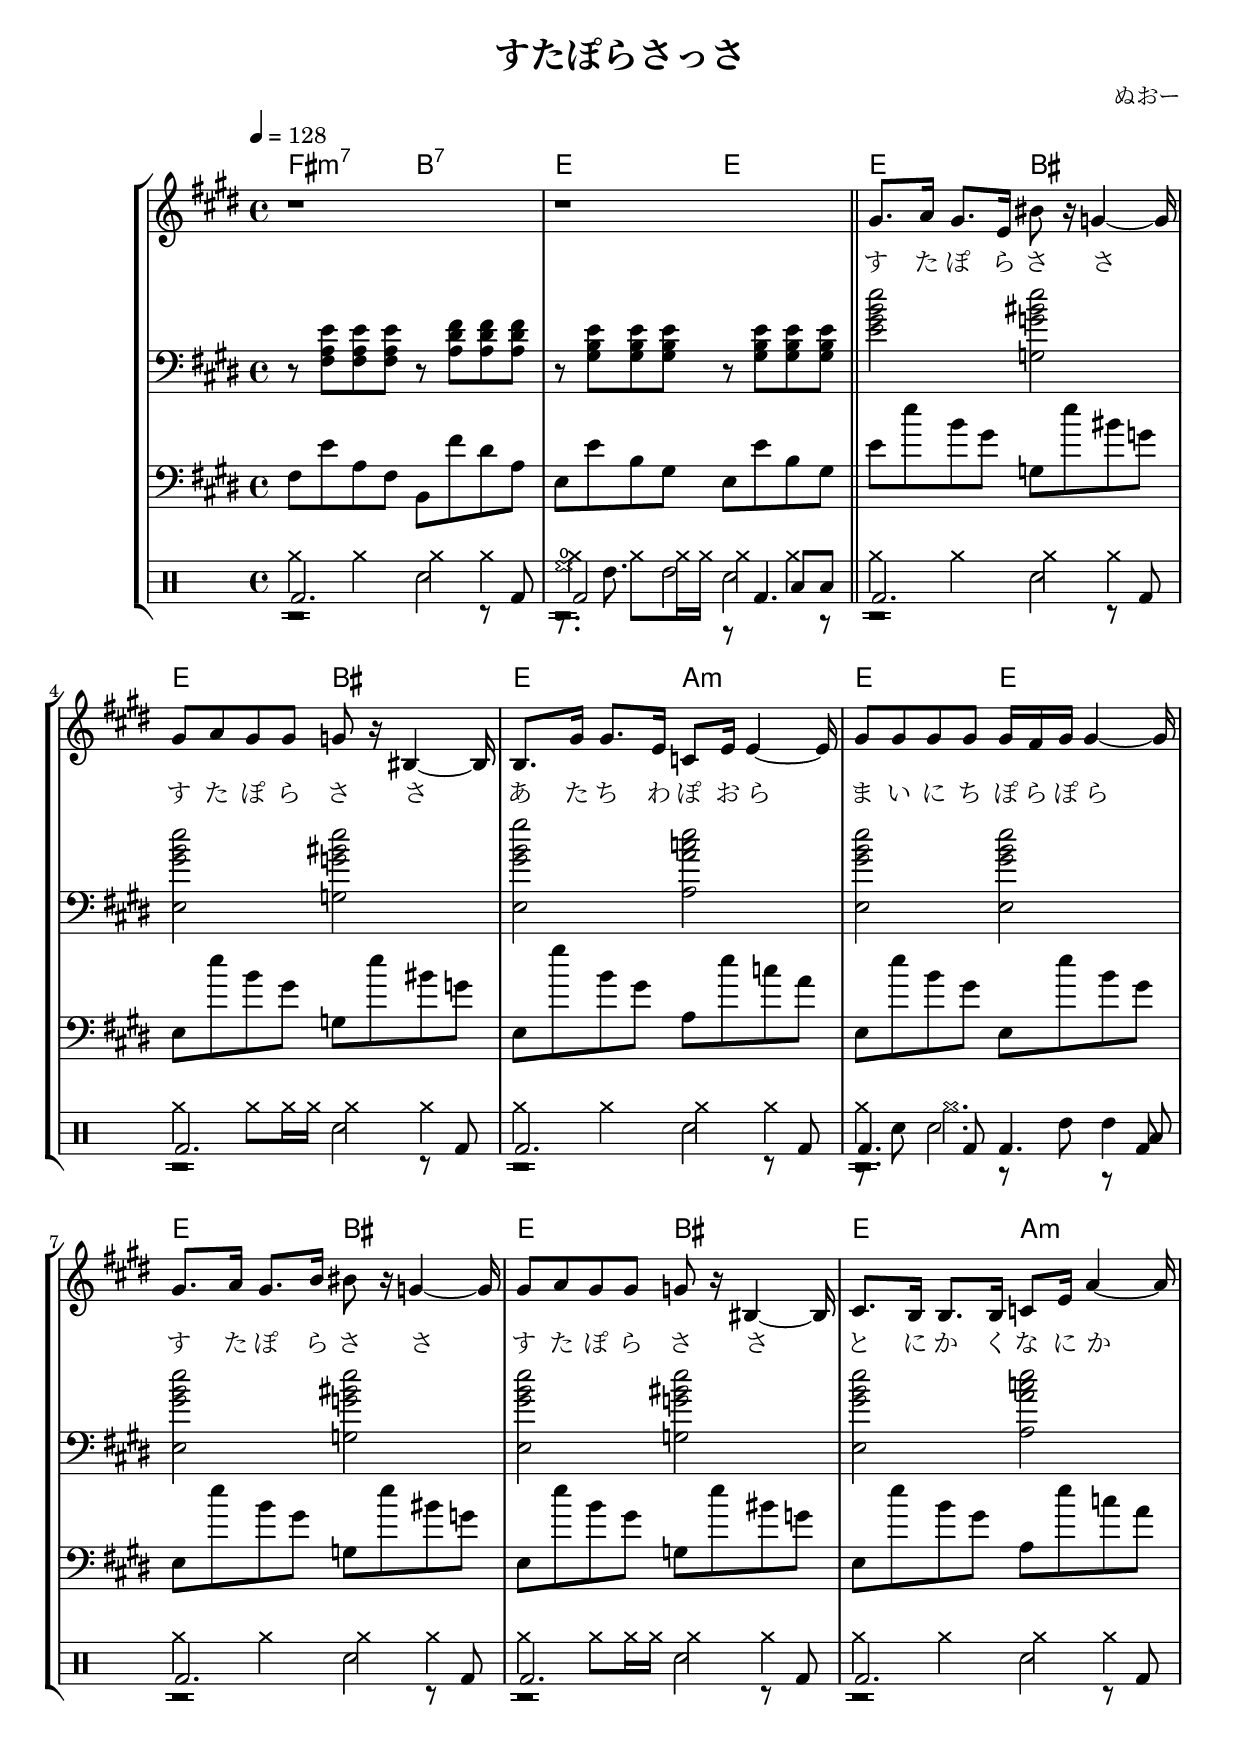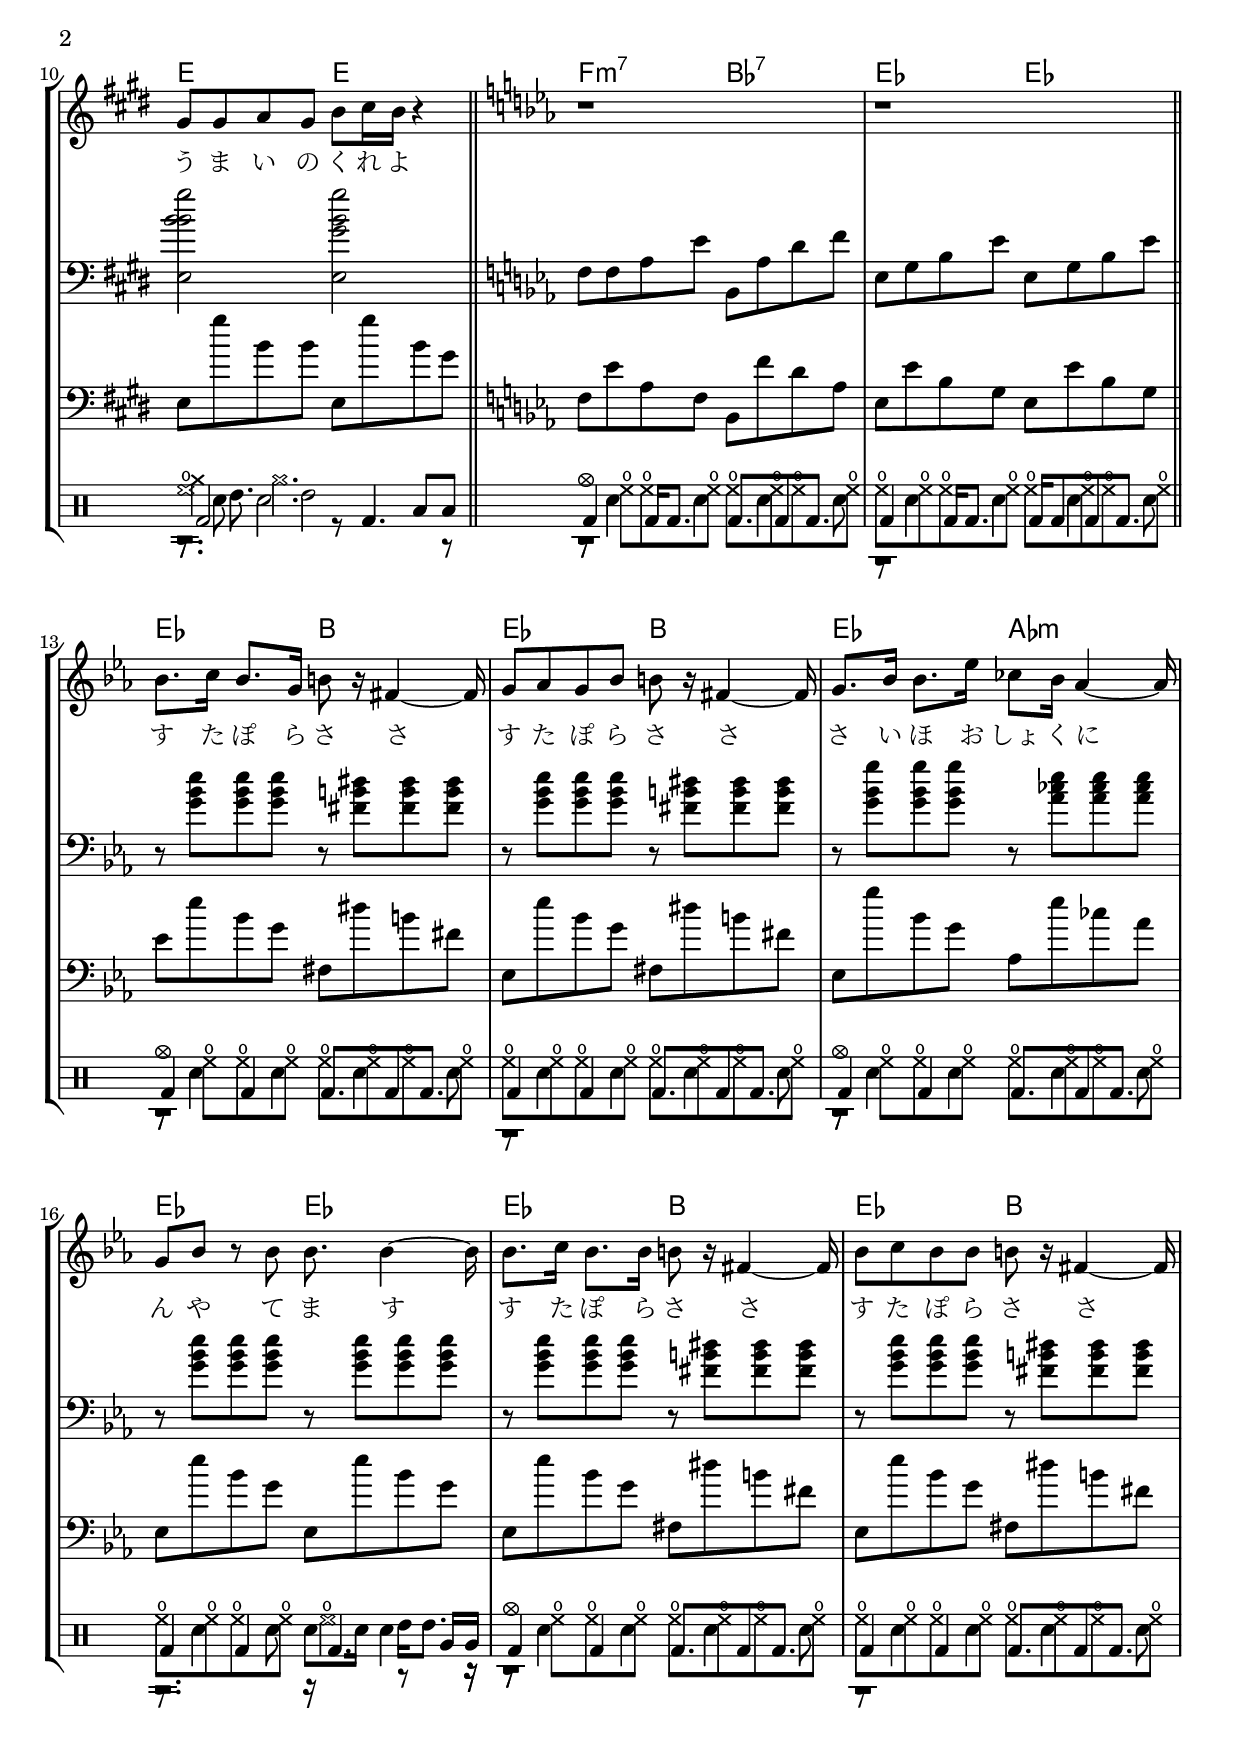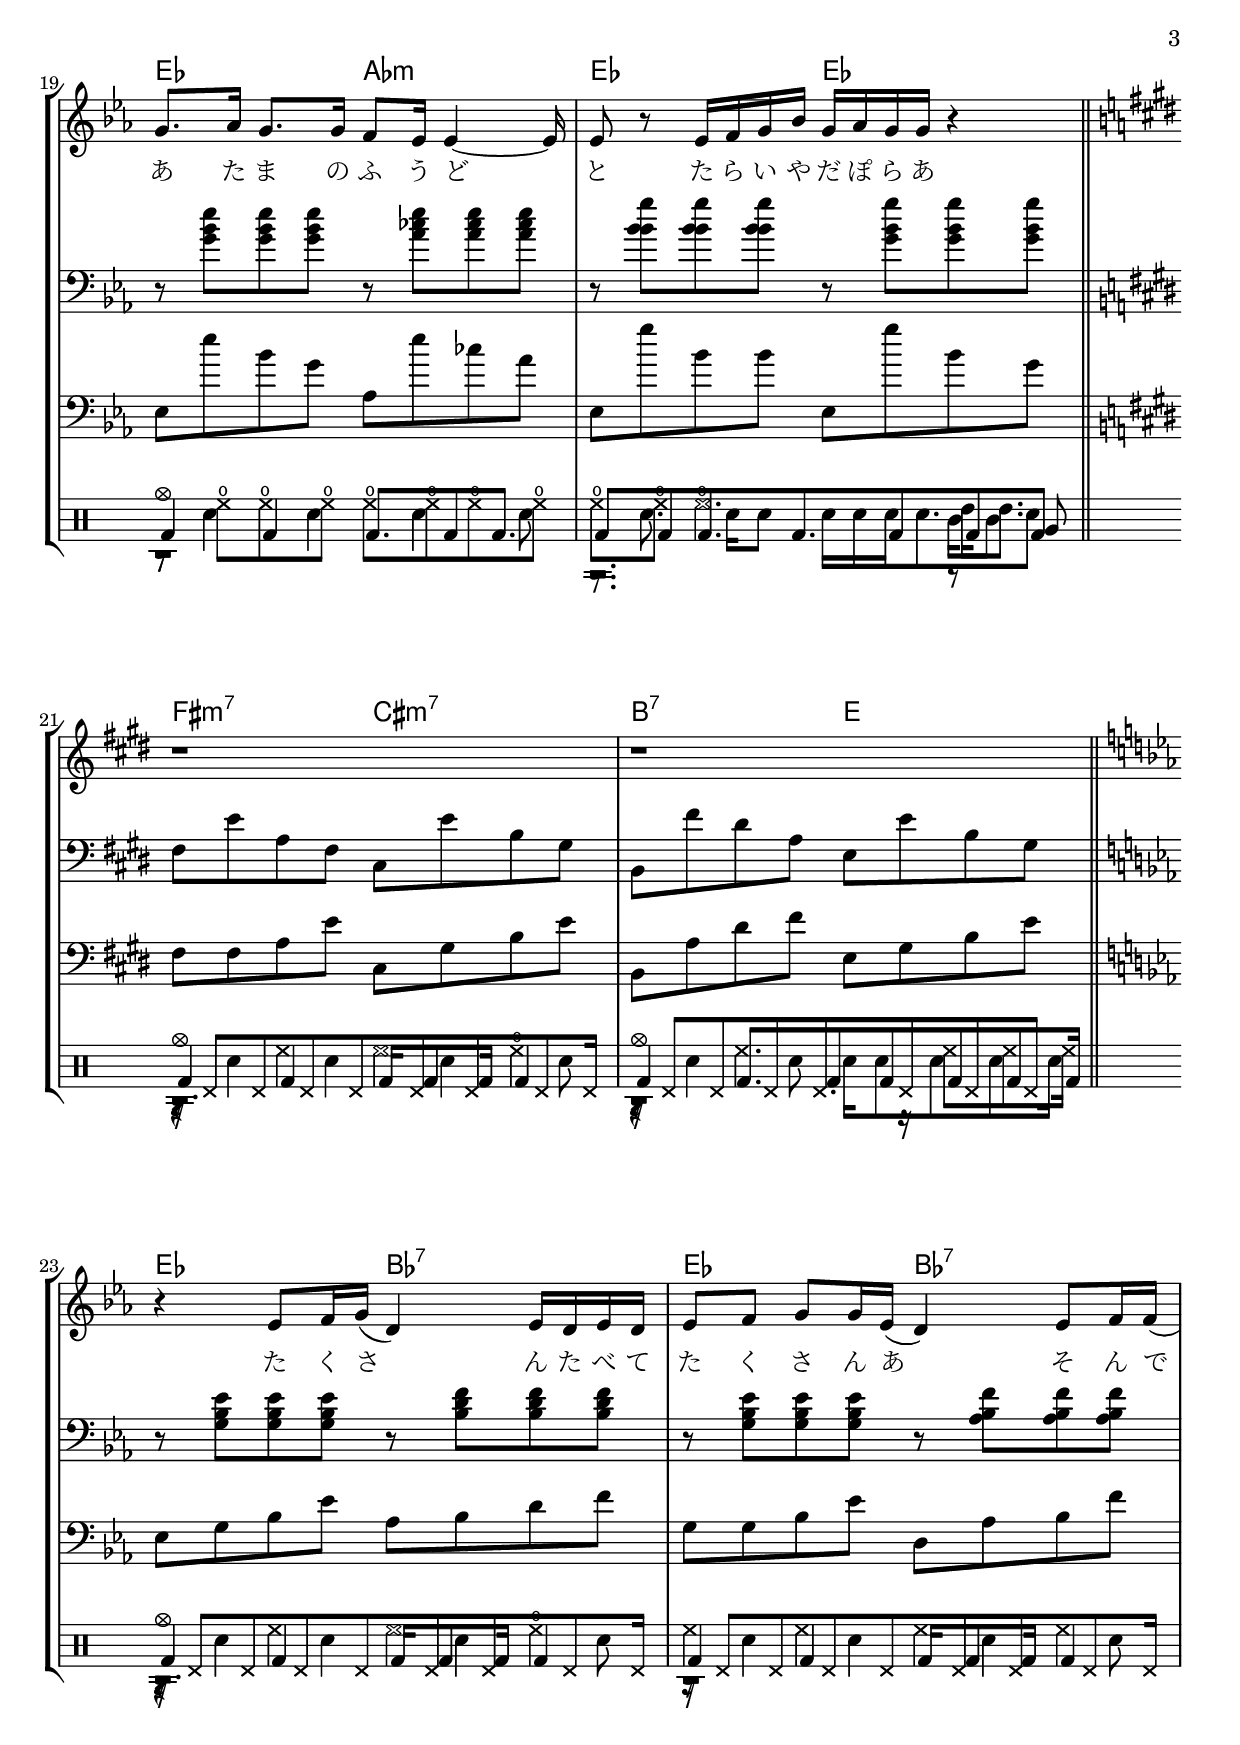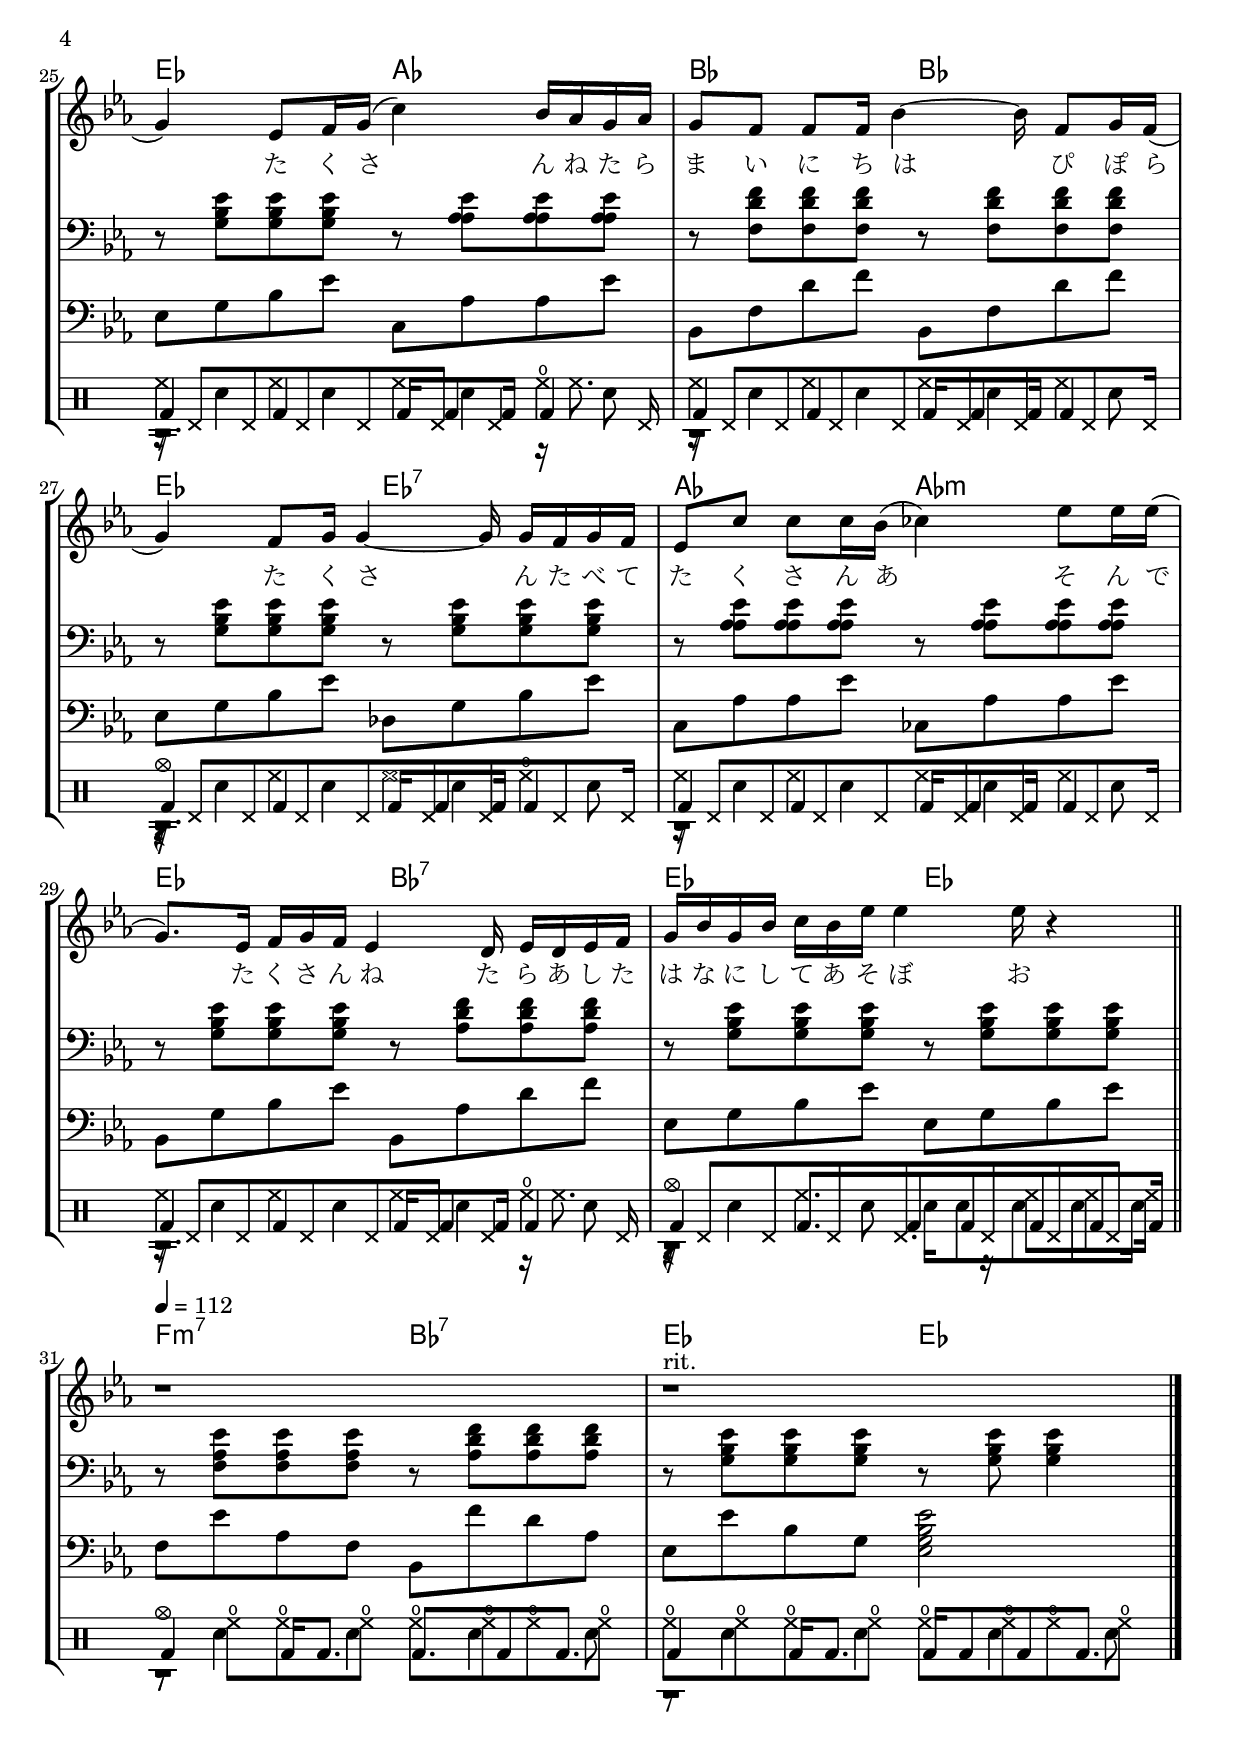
\version "2.12.1"

\header {
	title = \markup {すたぽらさっさ}
	composer = \markup \center-column {ぬおー}
}

harmony = \chordmode {
	fis2:min7 b:7 e e 

	e bis e bis e a:m e e e bis e bis e a:m e e 

	f:min7 bes:7 es es 

	es b es b es as:m es es es b es b es as:m es es 

	fis:min7 cis:min7 b:7 e 

	es bes:7 es bes:7 es as bes bes es es:7 as as:m es bes:7 es es 

	f:min7 bes:7 es es 
}

melody = {
	\key e \major
	\tempo 4 = 128
	r1 | r1   
	\set Staff.midiInstrument = #"Clarinet"
	 gis'8.  a'16  gis'8.  e'16  bis'8  r16  g'4~g'16 
	gis'8  a'8  gis'8  gis'8  g'8  r16  bis4~bis16 
	b8.  gis'16  gis'8.  e'16  c'8  e'16  e'4~e'16 
	gis'8  gis'8  gis'8  gis'8  gis'16  fis'16  gis'16  gis'4~gis'16 
	gis'8.  a'16  gis'8.  b'16  bis'8  r16  g'4~g'16 
	gis'8  a'8  gis'8  gis'8  g'8  r16  bis4~bis16 
	cis'8.  b16  b8.  b16  c'8  e'16  a'4~a'16 
	gis'8  gis'8  a'8  gis'8  b'8  cis''16  b'16  	r4 	\key es \major
	r1 | r1   
	\set Staff.midiInstrument = #"Clarinet"
	 bes'8.  c''16  bes'8.  g'16  b'8  r16  fis'4~fis'16 
	g'8  as'8  g'8  bes'8  b'8  r16  fis'4~fis'16 
	g'8.  bes'16  bes'8.  es''16  ces''8  bes'16  as'4~as'16 
	g'8  bes'8  r8  bes'8  bes'8.  bes'4~bes'16 
	bes'8.  c''16  bes'8.  bes'16  b'8  r16  fis'4~fis'16 
	bes'8  c''8  bes'8  bes'8  b'8  r16  fis'4~fis'16 
	g'8.  as'16  g'8.  g'16  f'8  es'16  es'4~es'16 
	es'8  r8  es'16  f'16  g'16  bes'16  g'16  as'16  g'16  g'16  	r4 	\key e \major
	r1 | r1   
	\set Staff.midiInstrument = #"Clarinet"
		\key es \major
r4 es'8  f'16  g'16  (d'4)  es'16  d'16  es'16  d'16 
	es'8  f'8  g'8  g'16  es'16  (d'4)  es'8  f'16  f'16 
	(g'4)  es'8  f'16  g'16  (c''4)  bes'16  as'16  g'16  as'16 
	g'8  f'8  f'8  f'16  bes'4~bes'16  f'8  g'16  f'16 
	(g'4)  f'8  g'16  g'4~g'16  g'16  f'16  g'16  f'16 
	es'8  c''8  c''8  c''16  bes'16  (ces''4)  es''8  es''16  es''16 
	(g'8.)  es'16  f'16  g'16  f'16  es'4  d'16  es'16  d'16  es'16  f'16 
	g'16  bes'16  g'16  bes'16  c''16  bes'16  es''16  es''4  es''16  	r4 	\tempo 4 = 112
	r1 | r1^"rit." \bar "|."
}

words = \lyricmode {
	
	す  た  ぽ  ら  さ  さ  す  た  ぽ  ら  さ  さ  あ  た  ち  わ  ぽ  お  ら  ま  い  に  ち  ぽ  ら  ぽ  ら  す  た  ぽ  ら  さ  さ  す  た  ぽ  ら  さ  さ  と  に  か  く  な  に  か  う  ま  い  の  く  れ  よ  
	
	す  た  ぽ  ら  さ  さ  す  た  ぽ  ら  さ  さ  さ  い  ほ  お  しょ  く  に  ん  や  て  ま  す  す  た  ぽ  ら  さ  さ  す  た  ぽ  ら  さ  さ  あ  た  ま  の  ふ  う  ど  と  た  ら  い  や  だ  ぽ  ら  あ  
	
	た  く  さ  ん  た  べ  て  た  く  さ  ん  あ  そ  ん  で  た  く  さ  ん  ね  た  ら  ま  い  に  ち  は  ぴ  ぽ  ら  た  く  さ  ん  た  べ  て  た  く  さ  ん  あ  そ  ん  で  た  く  さ  ん  ね  た  ら  あ  し  た  は  な  に  し  て  あ  そ  ぼ  お  
	
}

tempochange = {
	\tempo 4 = 128
	r1 | r1 \bar "||"
	\tempo 4 = 128
	r1 | r1 | r1 | r1 | r1 | r1 | r1 | r1 \bar "||"
	\tempo 4 = 128
	r1 | r1 \bar "||"
	\tempo 4 = 128
	r1 | r1 | r1 | r1 | r1 | r1 | r1 | r1 \bar "||"
	\tempo 4 = 128
	r1 | r1 \bar "||"
	\tempo 4 = 128
	r1 | r1 | r1 | r1 | r1 | r1 | r1 | r1 \bar "||"
	\tempo 4 = 112
	r1 | \tempo 4 = 84 r2 \tempo 4 = 74 r2 \bar "|."
}

mainacc = {
	\clef bass
	\set Staff.midiInstrument = #"Electric Guitar (clean)"
	\key e \major
	\tempo 4 = 128
	r8 <fis a e'>8 <fis a e'>8 <fis a e'>8
	r8 <a dis' fis'>8 <a dis' fis'>8 <a dis' fis'>8
	r8 <gis b e'>8 <gis b e'>8 <gis b e'>8
	r8 <gis b e'>8 <gis b e'>8 <gis b e'>8
	\bar "||"

	\set Staff.midiInstrument = #"Electric Guitar (clean)"
	<e' gis' b' e''>2
	<g g' bis' e''>2
	<e gis' b' e''>2
	<g g' bis' e''>2
	<e gis' b' gis''>2
	<a a' c'' e''>2
	<e gis' b' e''>2
	<e gis' b' e''>2
	<e gis' b' e''>2
	<g g' bis' e''>2
	<e gis' b' e''>2
	<g g' bis' e''>2
	<e gis' b' e''>2
	<a a' c'' e''>2
	<e b' b' gis''>2
	<e gis' b' gis''>2
	\bar "||"

	\set Staff.midiInstrument = #"Electric Guitar (muted)"
	\key es \major
	f8 f8 as8 es'8
	bes,8 as8 d'8 f'8
	es8 g8 bes8 es'8
	es8 g8 bes8 es'8
	\bar "||"

	\set Staff.midiInstrument = #"Electric Guitar (clean)"
	r8 <g' bes' es''>8 <g' bes' es''>8 <g' bes' es''>8
	r8 <fis' b' dis''>8 <fis' b' dis''>8 <fis' b' dis''>8
	r8 <g' bes' es''>8 <g' bes' es''>8 <g' bes' es''>8
	r8 <fis' b' dis''>8 <fis' b' dis''>8 <fis' b' dis''>8
	r8 <g' bes' g''>8 <g' bes' g''>8 <g' bes' g''>8
	r8 <as' ces'' es''>8 <as' ces'' es''>8 <as' ces'' es''>8
	r8 <g' bes' es''>8 <g' bes' es''>8 <g' bes' es''>8
	r8 <g' bes' es''>8 <g' bes' es''>8 <g' bes' es''>8
	r8 <g' bes' es''>8 <g' bes' es''>8 <g' bes' es''>8
	r8 <fis' b' dis''>8 <fis' b' dis''>8 <fis' b' dis''>8
	r8 <g' bes' es''>8 <g' bes' es''>8 <g' bes' es''>8
	r8 <fis' b' dis''>8 <fis' b' dis''>8 <fis' b' dis''>8
	r8 <g' bes' es''>8 <g' bes' es''>8 <g' bes' es''>8
	r8 <as' ces'' es''>8 <as' ces'' es''>8 <as' ces'' es''>8
	r8 <bes' bes' g''>8 <bes' bes' g''>8 <bes' bes' g''>8
	r8 <g' bes' g''>8 <g' bes' g''>8 <g' bes' g''>8
	\bar "||"

	\set Staff.midiInstrument = #"Electric Guitar (clean)"
	\key e \major
	fis8 e' a fis
	cis8 e' b gis
	b,8 fis' dis' a
	e8 e' b gis
	\bar "||"

	\set Staff.midiInstrument = #"Acoustic Guitar (nylon)"
	\key es \major
	r8 <g bes es'>8 <g bes es'>8 <g bes es'>8
	r8 <bes d' f'>8 <bes d' f'>8 <bes d' f'>8
	r8 <g bes es'>8 <g bes es'>8 <g bes es'>8
	r8 <as bes f'>8 <as bes f'>8 <as bes f'>8
	r8 <g bes es'>8 <g bes es'>8 <g bes es'>8
	r8 <as as es'>8 <as as es'>8 <as as es'>8
	r8 <f d' f'>8 <f d' f'>8 <f d' f'>8
	r8 <f d' f'>8 <f d' f'>8 <f d' f'>8
	r8 <g bes es'>8 <g bes es'>8 <g bes es'>8
	r8 <g bes es'>8 <g bes es'>8 <g bes es'>8
	r8 <as as es'>8 <as as es'>8 <as as es'>8
	r8 <as as es'>8 <as as es'>8 <as as es'>8
	r8 <g bes es'>8 <g bes es'>8 <g bes es'>8
	r8 <as d' f'>8 <as d' f'>8 <as d' f'>8
	r8 <g bes es'>8 <g bes es'>8 <g bes es'>8
	r8 <g bes es'>8 <g bes es'>8 <g bes es'>8
	\bar "||"

	\set Staff.midiInstrument = #"Electric Guitar (clean)"
	\tempo 4 = 112
	r8 <f as es'>8 <f as es'>8 <f as es'>8
	r8 <as d' f'>8 <as d' f'>8 <as d' f'>8
	r8 <g bes es'>8 <g bes es'>8 <g bes es'>8
	r8 <g bes es'>8 <g bes es'>4
	\bar "|."
}

subacc = {
	\clef bass
	\set Staff.midiInstrument = #"Electric Bass (pick)"
	\key e \major
	\tempo 4 = 128
	fis8 e' a fis
	b,8 fis' dis' a
	e8 e' b gis
	e8 e' b gis
	\bar "||"

	\set Staff.midiInstrument = #"Electric Bass (pick)"
	e'8 e'' b' gis'
	g8 e'' bis' g'
	e8 e'' b' gis'
	g8 e'' bis' g'
	e8 gis'' b' gis'
	a8 e'' c'' a'
	e8 e'' b' gis'
	e8 e'' b' gis'
	e8 e'' b' gis'
	g8 e'' bis' g'
	e8 e'' b' gis'
	g8 e'' bis' g'
	e8 e'' b' gis'
	a8 e'' c'' a'
	e8 gis'' b' b'
	e8 gis'' b' gis'
	\bar "||"

	\set Staff.midiInstrument = #"Synth Bass 2"
	\key es \major
	f8 es' as f
	bes,8 f' d' as
	es8 es' bes g
	es8 es' bes g
	\bar "||"

	\set Staff.midiInstrument = #"Synth Bass 2"
	es'8 es'' bes' g'
	fis8 dis'' b' fis'
	es8 es'' bes' g'
	fis8 dis'' b' fis'
	es8 g'' bes' g'
	as8 es'' ces'' as'
	es8 es'' bes' g'
	es8 es'' bes' g'
	es8 es'' bes' g'
	fis8 dis'' b' fis'
	es8 es'' bes' g'
	fis8 dis'' b' fis'
	es8 es'' bes' g'
	as8 es'' ces'' as'
	es8 g'' bes' bes'
	es8 g'' bes' g'
	\bar "||"

	\set Staff.midiInstrument = #"Electric Bass (pick)"
	\key e \major
	fis8 fis8 a8 e'8
	cis8 gis8 b8 e'8
	b,8 a8 dis'8 fis'8
	e8 gis8 b8 e'8
	\bar "||"

	\set Staff.midiInstrument = #"Synth Bass 2"
	\key es \major
	es8 g8 bes8 es'8
	as8 bes8 d'8 f'8
	g8 g8 bes8 es'8
	d8 as8 bes8 f'8
	es8 g8 bes8 es'8
	c8 as8 as8 es'8
	bes,8 f8 d'8 f'8
	bes,8 f8 d'8 f'8
	es8 g8 bes8 es'8
	des8 g8 bes8 es'8
	c8 as8 as8 es'8
	ces8 as8 as8 es'8
	bes,8 g8 bes8 es'8
	bes,8 as8 d'8 f'8
	es8 g8 bes8 es'8
	es8 g8 bes8 es'8
	\bar "||"

	\set Staff.midiInstrument = #"Synth Bass 2"
	\tempo 4 = 112
	f8 es' as f
	bes,8 f' d' as
	es8 es' bes g
	<es g bes es'>2
	\bar "|."
}

percA = {
	\drummode {
	cymr4 cymr4 cymr4 cymr4  |cymr4 cymr8 cymr16 cymr16 cymr4 cymr4  \bar "||"
	cymr4 cymr4 cymr4 cymr4  |cymr4 cymr8 cymr16 cymr16 cymr4 cymr4  |cymr4 cymr4 cymr4 cymr4  |cymr4 cymr2.  |cymr4 cymr4 cymr4 cymr4  |cymr4 cymr8 cymr16 cymr16 cymr4 cymr4  |cymr4 cymr4 cymr4 cymr4  |cymr4 cymr2.  \bar "||"
	cymc1  |r1  \bar "||"
	r8 hho8 hho8 hho8 hho8 hho8 hho8 hho8  |hho8 hho8 hho8 hho8 hho8 hho8 hho8 hho8  |r8 hho8 hho8 hho8 hho8 hho8 hho8 hho8  |hho8 hho8 hho8 hho8 hho2  |r8 hho8 hho8 hho8 hho8 hho8 hho8 hho8  |hho8 hho8 hho8 hho8 hho8 hho8 hho8 hho8  |r8 hho8 hho8 hho8 hho8 hho8 hho8 hho8  |hho8 hho8 hho2.  \bar "||"
	r2. hho4  |r1  \bar "||"
	r2. hho4  |r1  |r2. hho4  |r1  |r2. hho4  |r1  |r2. hho4  |r1  \bar "||"
	cymc1  |r1  \bar "|."
	}
}

percB = {
	\drummode {
	r2 sn2  |r2 sn2  \bar "||"
	r2 sn2  |r2 sn2  |r2 sn2  |r8 sn8 sn2.  |r2 sn2  |r2 sn2  |r2 sn2  |r8 sn8 sn2.  \bar "||"
	r8 hho8 hho8 hho8 hho8 hho8 hho8 hho8  |hho8 hho8 hho8 hho8 hho8 hho8 hho8 hho8  \bar "||"
	r8 sn4 sn4 sn4 sn8  |r8 sn4 sn4 sn4 sn8  |r8 sn4 sn4 sn4 sn8  |r8 sn4 sn8 sn8 sn16 sn4 r16  |r8 sn4 sn4 sn4 sn8  |r8 sn4 sn4 sn4 sn8  |r8 sn4 sn4 sn4 sn8  |r8 sn8. sn16 sn8 sn16 sn16 sn16 sn8. sn8  \bar "||"
	r4 hh4 hh2  |r4 hh4. r16 hh8 hh8 hh16  \bar "||"
	r4 hh4 hh2  |hh4 hh4 hh4 hh4  |hh4 hh4 hh4 r16 hh8.  |hh4 hh4 hh4 hh4  |r4 hh4 hh2  |hh4 hh4 hh4 hh4  |hh4 hh4 hh4 r16 hh8.  |r4 hh4. r16 hh8 hh8 hh16  \bar "||"
	r8 hho8 hho8 hho8 hho8 hho8 hho8 hho8  |hho8 hho8 hho8 hho8 hho8 hho8 hho8 hho8  \bar "|."
	}
}

percC = {
	\drummode {
	bd2. r8 bd8  |bd2 r8 bd4.  \bar "||"
	bd2. r8 bd8  |bd2. r8 bd8  |bd2. r8 bd8  |bd4. bd8 bd4. bd8  |bd2. r8 bd8  |bd2. r8 bd8  |bd2. r8 bd8  |bd2 r8 bd4.  \bar "||"
	r1  |r1  \bar "||"
	bd4 bd4 bd8. bd8 bd8.  |bd4 bd4 bd8. bd8 bd8.  |bd4 bd4 bd8. bd8 bd8.  |bd4 bd4 r16 bd4. r16  |bd4 bd4 bd8. bd8 bd8.  |bd4 bd4 bd8. bd8 bd8.  |bd4 bd4 bd8. bd8 bd8.  |bd8 bd8 bd8. bd8. bd8 bd8 bd8  \bar "||"
	r16 hhp8 hhp8 hhp8 hhp8 hhp8 hhp8 hhp8 hhp16  |r16 hhp8 hhp8 hhp8 hhp8. hhp8 hhp8 hhp8  \bar "||"
	r16 hhp8 hhp8 hhp8 hhp8 hhp8 hhp8 hhp8 hhp16  |r16 hhp8 hhp8 hhp8 hhp8 hhp8 hhp8 hhp8 hhp16  |r16 hhp8 hhp8 hhp8 hhp8 hhp8 hhp4 hhp16  |r16 hhp8 hhp8 hhp8 hhp8 hhp8 hhp8 hhp8 hhp16  |r16 hhp8 hhp8 hhp8 hhp8 hhp8 hhp8 hhp8 hhp16  |r16 hhp8 hhp8 hhp8 hhp8 hhp8 hhp8 hhp8 hhp16  |r16 hhp8 hhp8 hhp8 hhp8 hhp8 hhp4 hhp16  |r16 hhp8 hhp8 hhp8 hhp8. hhp8 hhp8 hhp8  \bar "||"
	r1  |r1  \bar "|."
	}
}

percD = {
	\drummode {
	r1 |r8. tommh8. tommh2 r8  \bar "||"
	r1 |r1 |r1 |r2 r8 tommh8 tommh4  |r1 |r1 |r1 |r8. tommh8. tommh2 r8  \bar "||"
	r8 sn4 sn4 sn4 sn8  |r8 sn4 sn4 sn4 sn8  \bar "||"
	cymc1  |r1  |cymc1  |r1  |cymc1  |r1  |cymc1  |r1  \bar "||"
	r8 sn4 sn4 sn4 sn8  |r8 sn4 sn8 sn16 sn8 sn8 sn8 sn16  \bar "||"
	r8 sn4 sn4 sn4 sn8  |r8 sn4 sn4 sn4 sn8  |r8 sn4 sn4 sn4 sn8  |r8 sn4 sn4 sn4 sn8  |r8 sn4 sn4 sn4 sn8  |r8 sn4 sn4 sn4 sn8  |r8 sn4 sn4 sn4 sn8  |r8 sn4 sn8 sn16 sn8 sn8 sn8 sn16  \bar "||"
	r8 sn4 sn4 sn4 sn8  |r8 sn4 sn4 sn4 sn8  \bar "|."
	}
}

percE = {
	\drummode {
	r1 |r2. toml8 toml8  \bar "||"
	r1 |r1 |r1 |r2. r8 toml8  |r1 |r1 |r1 |r2. toml8 toml8  \bar "||"
	bd4 bd16 bd8. bd8. bd8 bd8.  |bd4 bd16 bd8. bd16 bd8 bd8 bd8.  \bar "||"
	r1 |r1 |r1 |r2. tommh16 tommh8.  |r1 |r1 |r1 |r2. tommh16 tommh8.  \bar "||"
	bd4 bd4 bd16 bd8 bd16 bd4  |bd4 bd8. bd8 bd8 bd8 bd8 bd16  \bar "||"
	bd4 bd4 bd16 bd8 bd16 bd4  |bd4 bd4 bd16 bd8 bd16 bd4  |bd4 bd4 bd16 bd8 bd16 bd4  |bd4 bd4 bd16 bd8 bd16 bd4  |bd4 bd4 bd16 bd8 bd16 bd4  |bd4 bd4 bd16 bd8 bd16 bd4  |bd4 bd4 bd16 bd8 bd16 bd4  |bd4 bd8. bd8 bd8 bd8 bd8 bd16  \bar "||"
	bd4 bd16 bd8. bd8. bd8 bd8.  |bd4 bd16 bd8. bd16 bd8 bd8 bd8.  \bar "|."
	}
}

percF = {
	\drummode {
	r1 |hho1  \bar "||"
	r1 |r1 |r1 |r1 |r1 |r1 |r1 |hho1  \bar "||"
	r1 | r1 \bar "||"
	r1 |r1 |r1 |r2. r8 tomfh16 tomfh16  |r1 |r1 |r1 |r2. r8 tomfh8  \bar "||"
	cymc1  |cymc1  \bar "||"
	cymc1  |r1 |r1 |r1 |cymc1  |r1 |r1 |cymc1  \bar "||"
	r1 | r1 \bar "|."
	}
}

percG = {
	\drummode {
	r1 | r1 \bar "||"
	r1 | r1 | r1 | r1 | r1 | r1 | r1 | r1 \bar "||"
	r1 | r1 \bar "||"
	r1 |r1 |r1 |r1 |r1 |r1 |r1 |r2. tomml16 tomml8.  \bar "||"
	r1 | r1 \bar "||"
	r1 | r1 | r1 | r1 | r1 | r1 | r1 | r1 \bar "||"
	r1 | r1 \bar "|."
	}
}

\score {
	<<
		\new StaffGroup <<
			\new ChordNames {\harmony}
			\new Voice = "melody" {\melody}
			\new Lyrics \lyricsto "melody" \words
			\new Staff = "mainacc" {\mainacc}
			\new Staff = "subacc" {\subacc}
			\new DrumStaff <<
				\new DrumVoice {\percA}
				\new DrumVoice {\percB}
				\new DrumVoice {\percC}
				\new DrumVoice {\percD}
				\new DrumVoice {\percE}
				\new DrumVoice {\percF}
				\new DrumVoice {\percG}
			>>
		>>
	>>
	\layout { }
}
